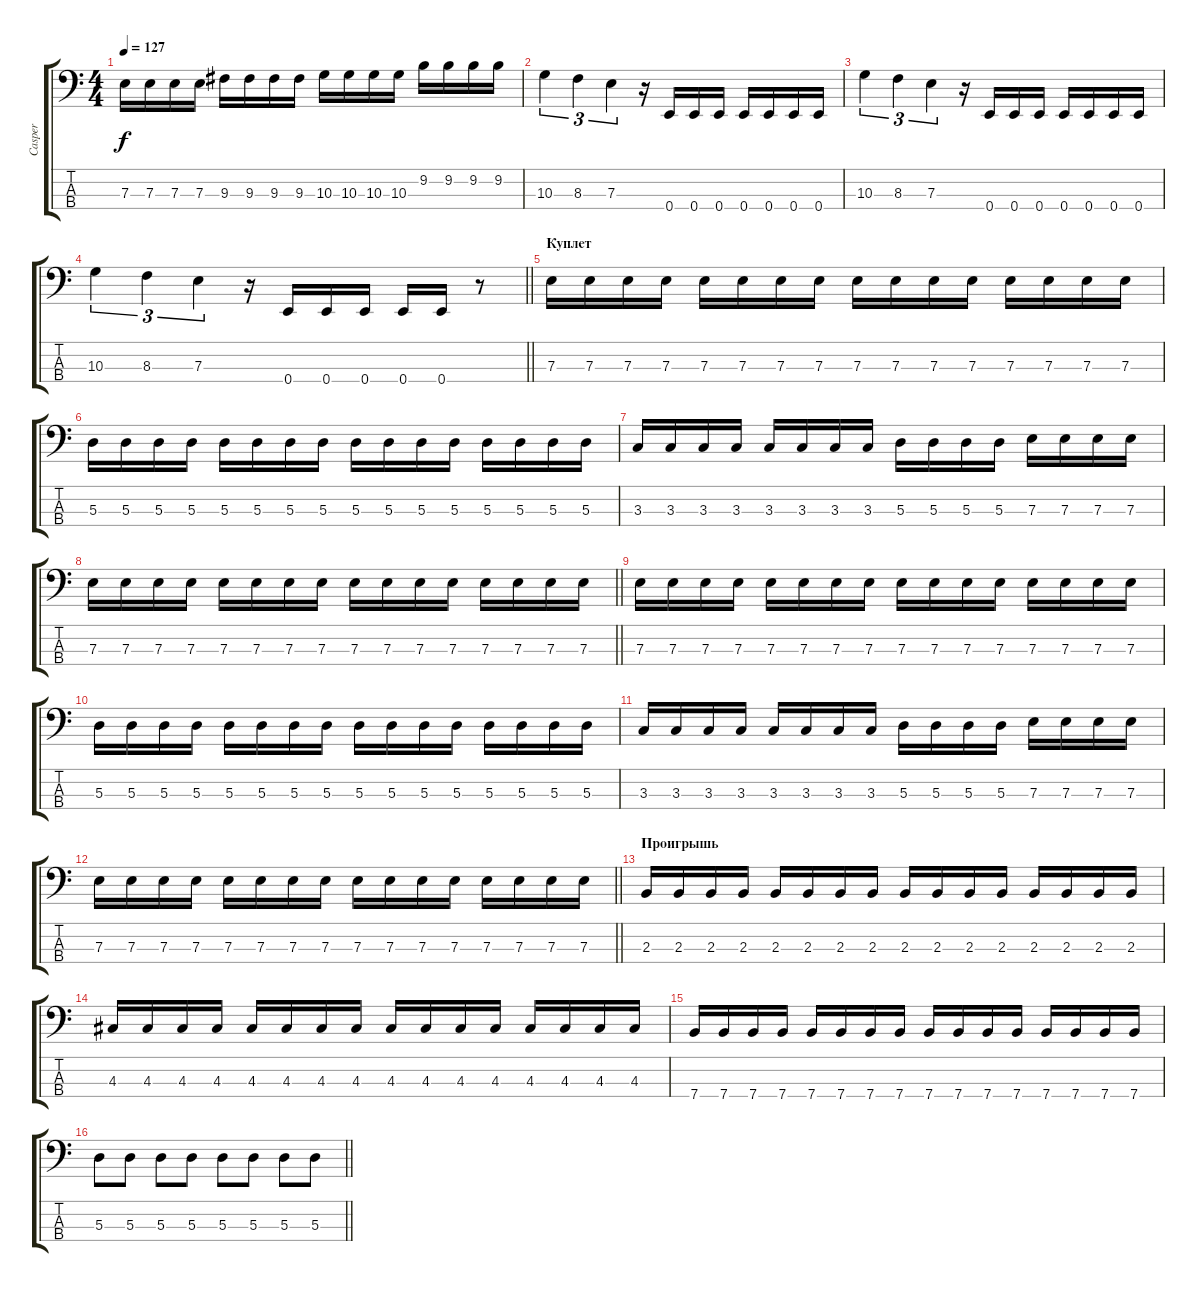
\track ("Casper" "Casper") {instrument electricbasspick}
\staff {score tabs}
\tuning (G2 D2 A1 E1) {hide}
\ts (4 4)
\tempo 127
\clef f4
\ks c
7.3.16{dy f} 7.3.16 7.3.16 7.3.16 9.3.16 9.3.16 9.3.16 9.3.16 10.3.16 10.3.16 10.3.16 10.3.16 9.2.16 9.2.16 9.2.16 9.2.16 |
10.3.4{tu (3 2)} 8.3.4{tu (3 2)} 7.3.4{tu (3 2)} r.16 0.4.16 0.4.16 0.4.16 0.4.16 0.4.16 0.4.16 0.4.16 |
10.3.4{tu (3 2)} 8.3.4{tu (3 2)} 7.3.4{tu (3 2)} r.16 0.4.16 0.4.16 0.4.16 0.4.16 0.4.16 0.4.16 0.4.16 |
\barLineRight lightlight
10.3.4{tu (3 2)} 8.3.4{tu (3 2)} 7.3.4{tu (3 2)} r.16 0.4.16 0.4.16 0.4.16 0.4.16 0.4.16 r.8 |
\section ("" "Куплет")
7.3.16 7.3.16 7.3.16 7.3.16 7.3.16 7.3.16 7.3.16 7.3.16 7.3.16 7.3.16 7.3.16 7.3.16 7.3.16 7.3.16 7.3.16 7.3.16 |
5.3.16 5.3.16 5.3.16 5.3.16 5.3.16 5.3.16 5.3.16 5.3.16 5.3.16 5.3.16 5.3.16 5.3.16 5.3.16 5.3.16 5.3.16 5.3.16 |
3.3.16 3.3.16 3.3.16 3.3.16 3.3.16 3.3.16 3.3.16 3.3.16 5.3.16 5.3.16 5.3.16 5.3.16 7.3.16 7.3.16 7.3.16 7.3.16 |
\barLineRight lightlight
7.3.16 7.3.16 7.3.16 7.3.16 7.3.16 7.3.16 7.3.16 7.3.16 7.3.16 7.3.16 7.3.16 7.3.16 7.3.16 7.3.16 7.3.16 7.3.16 |
7.3.16 7.3.16 7.3.16 7.3.16 7.3.16 7.3.16 7.3.16 7.3.16 7.3.16 7.3.16 7.3.16 7.3.16 7.3.16 7.3.16 7.3.16 7.3.16 |
5.3.16 5.3.16 5.3.16 5.3.16 5.3.16 5.3.16 5.3.16 5.3.16 5.3.16 5.3.16 5.3.16 5.3.16 5.3.16 5.3.16 5.3.16 5.3.16 |
3.3.16 3.3.16 3.3.16 3.3.16 3.3.16 3.3.16 3.3.16 3.3.16 5.3.16 5.3.16 5.3.16 5.3.16 7.3.16 7.3.16 7.3.16 7.3.16 |
\barLineRight lightlight
7.3.16 7.3.16 7.3.16 7.3.16 7.3.16 7.3.16 7.3.16 7.3.16 7.3.16 7.3.16 7.3.16 7.3.16 7.3.16 7.3.16 7.3.16 7.3.16 |
\section ("" "Проигрышь")
2.3.16 2.3.16 2.3.16 2.3.16 2.3.16 2.3.16 2.3.16 2.3.16 2.3.16 2.3.16 2.3.16 2.3.16 2.3.16 2.3.16 2.3.16 2.3.16 |
4.3.16 4.3.16 4.3.16 4.3.16 4.3.16 4.3.16 4.3.16 4.3.16 4.3.16 4.3.16 4.3.16 4.3.16 4.3.16 4.3.16 4.3.16 4.3.16 |
7.4.16 7.4.16 7.4.16 7.4.16 7.4.16 7.4.16 7.4.16 7.4.16 7.4.16 7.4.16 7.4.16 7.4.16 7.4.16 7.4.16 7.4.16 7.4.16 |
\barLineRight lightlight
5.3.8 5.3.8 5.3.8 5.3.8 5.3.8 5.3.8 5.3.8 5.3.8
